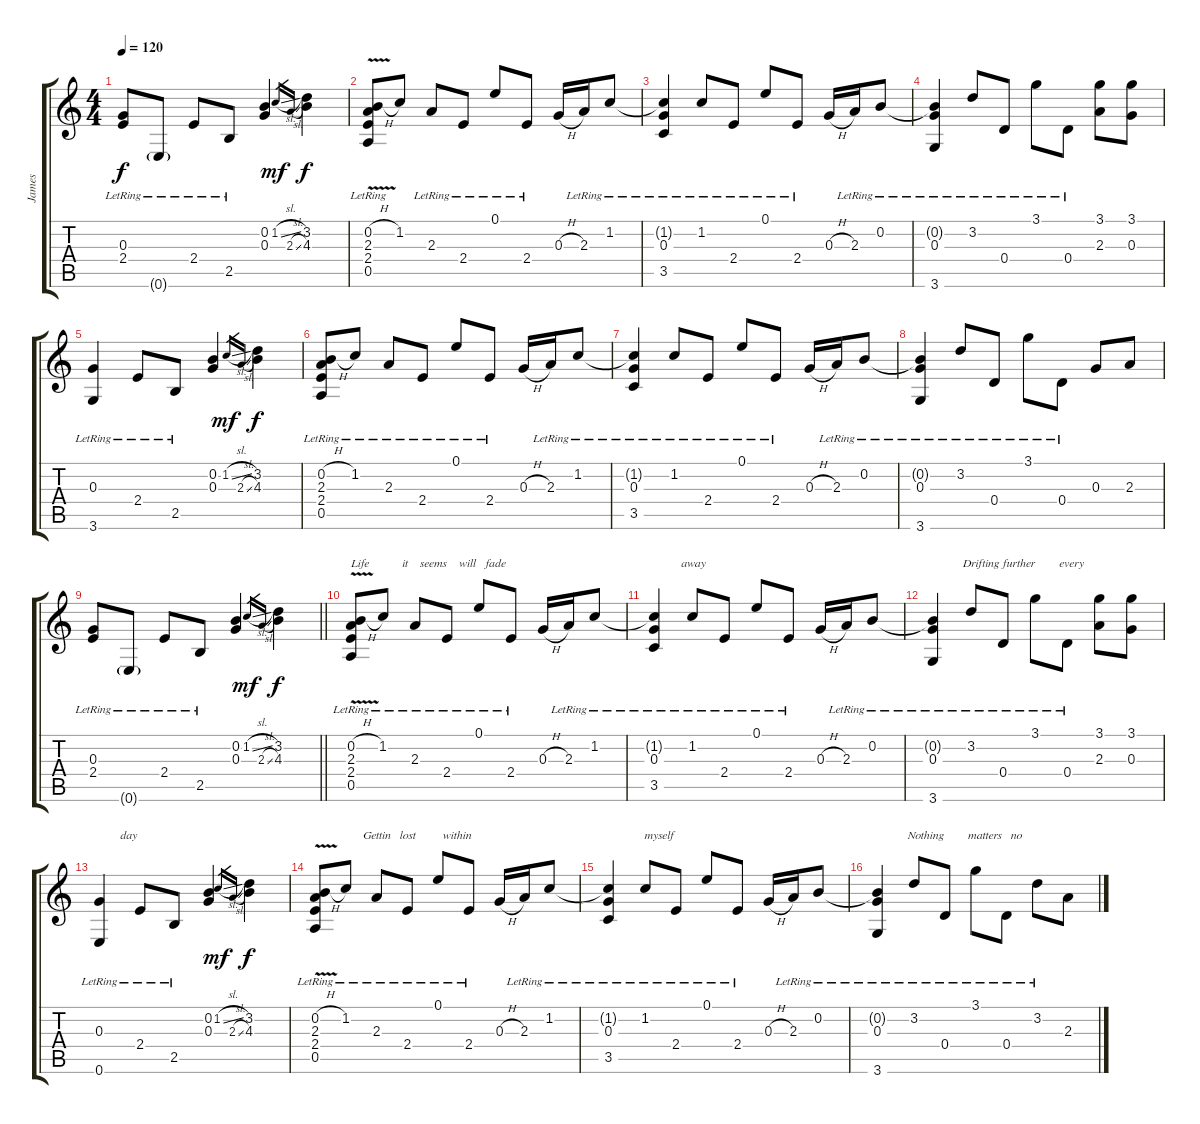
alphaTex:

\track ("James" "James") {instrument acousticguitarsteel}
\staff {score tabs}
\tuning (E4 B3 G3 D3 A2 E2) {hide}
\ts (4 4)
\tempo 120
\clef g2
\ks c
(0.3{lr} 2.4{lr}).8{dy f} 0.6{g lr}.8 2.4{lr}.8 2.5{lr}.8 (0.2 0.3).4 1.2{sl}.16{gr dy mf} 2.3{sl}.16{gr} (3.2 4.3).4{dy f} |
(0.2{h} 2.3{v lr} 2.4{v lr} 0.5{lr}).8 1.2.8 2.3{lr}.8 2.4{lr}.8 0.1{lr}.8 2.4{lr}.8 0.3{h}.16 2.3{lr}.16 1.2{lr}.8 |
(1.2{t} 0.3{lr} 3.5{lr}).4 1.2{lr}.8 2.4{lr}.8 0.1{lr}.8 2.4{lr}.8 0.3{h}.16 2.3{lr}.16 0.2{lr}.8 |
(0.2{t} 0.3{lr} 3.6{lr}).4 3.2{lr}.8 0.4{lr}.8 3.1{lr}.8 0.4{lr}.8 (3.1 2.3).8 (3.1 0.3).8 |
(0.3{lr} 3.6{lr}).4 2.4{lr}.8 2.5{lr}.8 (0.2 0.3).4 1.2{sl}.16{gr dy mf} 2.3{sl}.16{gr} (3.2 4.3).4{dy f} |
(0.2{h} 2.3{lr} 2.4{lr} 0.5{lr}).8 1.2{lr}.8 2.3{lr}.8 2.4{lr}.8 0.1{lr}.8 2.4{lr}.8 0.3{h}.16 2.3{lr}.16 1.2{lr}.8 |
(1.2{t} 0.3{lr} 3.5{lr}).4 1.2{lr}.8 2.4{lr}.8 0.1{lr}.8 2.4{lr}.8 0.3{h}.16 2.3{lr}.16 0.2{lr}.8 |
(0.2{t} 0.3{lr} 3.6{lr}).4 3.2{lr}.8 0.4{lr}.8 3.1{lr}.8 0.4{lr}.8 0.3.8 2.3.8 |
\barLineRight lightlight
(0.3{lr} 2.4{lr}).8 0.6{g lr}.8 2.4{lr}.8 2.5{lr}.8 (0.2 0.3).4 1.2{sl}.16{gr dy mf} 2.3{sl}.16{gr} (3.2 4.3).4{dy f} |
(0.2{h} 2.3{v lr} 2.4{v lr} 0.5{lr}).8{txt "Life           it    seems    will   fade"} 1.2{lr}.8 2.3{lr}.8 2.4{lr}.8 0.1{lr}.8 2.4{lr}.8 0.3{h}.16 2.3{lr}.16 1.2{lr}.8 |
(1.2{t} 0.3 3.5{lr}).4{txt "         away"} 1.2{lr}.8 2.4{lr}.8 0.1{lr}.8 2.4{lr}.8 0.3{h}.16 2.3{lr}.16 0.2{lr}.8 |
(0.2{t} 0.3{lr} 3.6{lr}).4{txt "          Drifting further        every "} 3.2{lr}.8 0.4{lr}.8 3.1{lr}.8 0.4{lr}.8 (3.1 2.3).8 (3.1 0.3).8 |
(0.3{lr} 0.6{lr}).4{txt "       day"} 2.4{lr}.8 2.5{lr}.8 (0.2 0.3).4 1.2{sl}.16{gr dy mf} 2.3{sl}.16{gr} (3.2 4.3).4{dy f} |
(0.2{h} 2.3{v lr} 2.4{v lr} 0.5{lr}).8{txt "                Gettin   lost         within"} 1.2{lr}.8 2.3{lr}.8 2.4{lr}.8 0.1{lr}.8 2.4{lr}.8 0.3{h}.16 2.3{lr}.16 1.2{lr}.8 |
(1.2{t} 0.3{lr} 3.5{lr}).4{txt "            myself"} 1.2{lr}.8 2.4{lr}.8 0.1{lr}.8 2.4{lr}.8 0.3{h}.16 2.3{lr}.16 0.2{lr}.8 |
(0.2{t} 0.3{lr} 3.6{lr}).4{txt "          Nothing        matters   no"} 3.2{lr}.8 0.4{lr}.8 3.1{lr}.8 0.4{lr}.8 3.2{lr}.8 2.3.8
